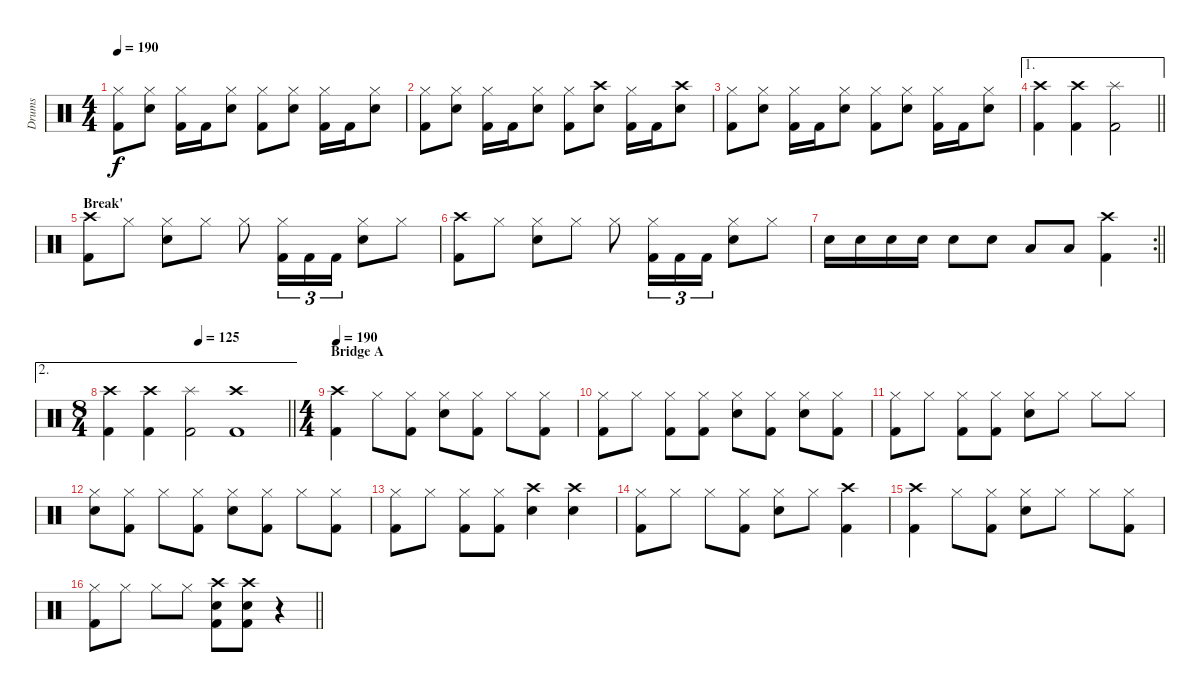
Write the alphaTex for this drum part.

\track ("Drums" "Drums") {instrument percussion}
\staff {score}
\articulation defaults
\ts (4 4)
\tempo 190
\clef neutral
\ks c
("Hi-Hat (closed)" "Kick (hit) 2").8{dy f} ("Hi-Hat (closed)" "Snare (hit) 2").8 ("Hi-Hat (closed)" "Kick (hit) 2").16 "Kick (hit) 2".16 ("Hi-Hat (closed)" "Snare (hit) 2").8 ("Hi-Hat (closed)" "Kick (hit) 2").8 ("Hi-Hat (closed)" "Snare (hit) 2").8 ("Hi-Hat (closed)" "Kick (hit) 2").16 "Kick (hit) 2".16 ("Hi-Hat (closed)" "Snare (hit) 2").8 |
("Hi-Hat (closed)" "Kick (hit) 2").8 ("Hi-Hat (closed)" "Snare (hit) 2").8 ("Hi-Hat (closed)" "Kick (hit) 2").16 "Kick (hit) 2".16 ("Hi-Hat (closed)" "Snare (hit) 2").8 ("Hi-Hat (closed)" "Kick (hit) 2").8 ("Crash high (hit)" "Snare (hit) 2").8 ("Hi-Hat (closed)" "Kick (hit) 2").16 "Kick (hit) 2".16 ("Crash high (hit)" "Snare (hit) 2").8 |
("Hi-Hat (closed)" "Kick (hit) 2").8 ("Hi-Hat (closed)" "Snare (hit) 2").8 ("Hi-Hat (closed)" "Kick (hit) 2").16 "Kick (hit) 2".16 ("Hi-Hat (closed)" "Snare (hit) 2").8 ("Hi-Hat (closed)" "Kick (hit) 2").8 ("Hi-Hat (closed)" "Snare (hit) 2").8 ("Hi-Hat (closed)" "Kick (hit) 2").16 "Kick (hit) 2".16 ("Hi-Hat (closed)" "Snare (hit) 2").8 |
\ae 1
\barLineRight lightlight
("Crash high (hit)" "Kick (hit) 2").4 ("Crash high (hit)" "Kick (hit) 2").4 ("Splash (hit)" "Kick (hit) 2").2 |
\section ("" "Break'")
("Crash high (hit)" "Kick (hit) 2").8 "Hi-Hat (closed)".8 ("Hi-Hat (closed)" "Snare (hit) 2").8 "Hi-Hat (closed)".8 "Hi-Hat (closed)".8 ("Hi-Hat (closed)" "Kick (hit) 2").16{tu (3 2)} "Kick (hit) 2".16{tu (3 2)} "Kick (hit) 2".16{tu (3 2)} ("Hi-Hat (closed)" "Snare (hit) 2").8 "Hi-Hat (closed)".8 |
("Crash high (hit)" "Kick (hit) 2").8 "Hi-Hat (closed)".8 ("Hi-Hat (closed)" "Snare (hit) 2").8 "Hi-Hat (closed)".8 "Hi-Hat (closed)".8 ("Hi-Hat (closed)" "Kick (hit) 2").16{tu (3 2)} "Kick (hit) 2".16{tu (3 2)} "Kick (hit) 2".16{tu (3 2)} ("Hi-Hat (closed)" "Snare (hit) 2").8 "Hi-Hat (closed)".8 |
\rc 2
\barLineRight lightlight "Snare (hit) 2".16 "Snare (hit) 2".16 "Snare (hit) 2".16 "Snare (hit) 2".16 "Snare (hit) 2".8 "Snare (hit) 2".8 "Low Floor Tom (hit)".8 "Low Floor Tom (hit)".8
("Crash high (hit)" "Kick (hit) 2").4 |
\ae 2
\ts (8 4)
\tempo (125 0.5)
\barLineRight lightlight
("Crash high (hit)" "Kick (hit) 2").4 ("Crash high (hit)" "Kick (hit) 2").4 ("Splash (hit)" "Kick (hit) 2").2 ("Crash high (hit)" "Kick (hit) 2").1 |
\ts (4 4)
\section ("" "Bridge A")
\tempo 190
("Crash high (hit)" "Kick (hit) 2").4 "Hi-Hat (closed)".8 ("Hi-Hat (closed)" "Kick (hit) 2").8 ("Hi-Hat (closed)" "Snare (hit) 2").8 ("Hi-Hat (closed)" "Kick (hit) 2").8 "Hi-Hat (closed)".8 ("Hi-Hat (closed)" "Kick (hit) 2").8 |
("Hi-Hat (closed)" "Kick (hit) 2").8 "Hi-Hat (closed)".8 ("Hi-Hat (closed)" "Kick (hit) 2").8 ("Hi-Hat (closed)" "Kick (hit) 2").8 ("Hi-Hat (closed)" "Snare (hit) 2").8 ("Hi-Hat (closed)" "Kick (hit) 2").8 ("Hi-Hat (closed)" "Snare (hit) 2").8 ("Hi-Hat (closed)" "Kick (hit) 2").8 |
("Hi-Hat (closed)" "Kick (hit) 2").8 "Hi-Hat (closed)".8 ("Hi-Hat (closed)" "Kick (hit) 2").8 ("Hi-Hat (closed)" "Kick (hit) 2").8 ("Hi-Hat (closed)" "Snare (hit) 2").8 "Hi-Hat (closed)".8 "Hi-Hat (closed)".8 "Hi-Hat (closed)".8 |
("Hi-Hat (closed)" "Snare (hit) 2").8 ("Hi-Hat (closed)" "Kick (hit) 2").8 "Hi-Hat (closed)".8 ("Hi-Hat (closed)" "Kick (hit) 2").8 ("Hi-Hat (closed)" "Snare (hit) 2").8 ("Hi-Hat (closed)" "Kick (hit) 2").8 "Hi-Hat (closed)".8 ("Hi-Hat (closed)" "Kick (hit) 2").8 |
("Hi-Hat (closed)" "Kick (hit) 2").8 "Hi-Hat (closed)".8 ("Hi-Hat (closed)" "Kick (hit) 2").8 ("Hi-Hat (closed)" "Kick (hit) 2").8 ("Crash high (hit)" "Snare (hit) 2").4 ("Crash high (hit)" "Snare (hit) 2").4 |
("Hi-Hat (closed)" "Kick (hit) 2").8 "Hi-Hat (closed)".8 "Hi-Hat (closed)".8 ("Hi-Hat (closed)" "Kick (hit) 2").8 ("Hi-Hat (closed)" "Snare (hit) 2").8 "Hi-Hat (closed)".8 ("Crash high (hit)" "Kick (hit) 2").4 |
("Crash high (hit)" "Kick (hit) 2").4 "Hi-Hat (closed)".8 ("Hi-Hat (closed)" "Kick (hit) 2").8 ("Hi-Hat (closed)" "Snare (hit) 2").8 "Hi-Hat (closed)".8 "Hi-Hat (closed)".8 ("Hi-Hat (closed)" "Kick (hit) 2").8 |
\barLineRight lightlight
("Hi-Hat (closed)" "Kick (hit) 2").8 "Hi-Hat (closed)".8 "Hi-Hat (closed)".8 "Hi-Hat (closed)".8 ("Crash high (hit)" "Snare (hit) 2" "Kick (hit) 2").8 ("Crash high (hit)" "Snare (hit) 2" "Kick (hit) 2").8 r.4
